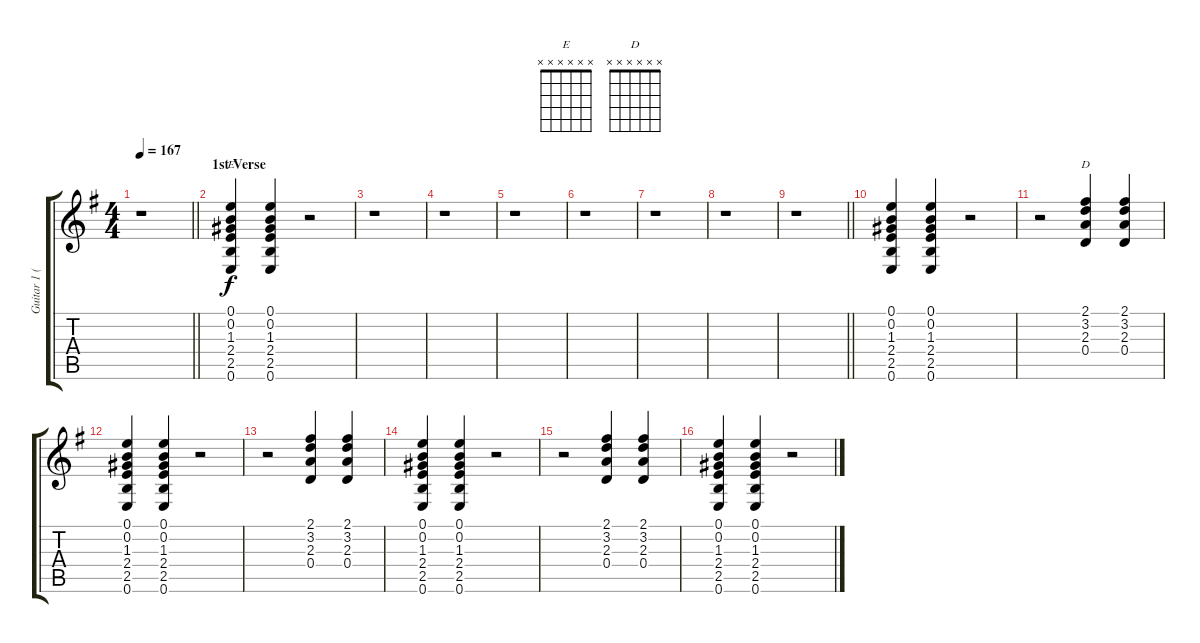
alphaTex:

\track ("Guitar 1 (left)" "Guitar 1 (") {instrument overdrivenguitar}
\staff {score tabs}
\tuning (E4 B3 G3 D3 A2 E2) {hide}
\chord ("E" x x x x x x)
\chord ("D" x x x x x x)
\ts (4 4)
\tempo 167
\clef g2
\barLineRight lightlight
\ks eminor
r.1{dy f} |
\section ("" "1st Verse")
(0.1 0.2 1.3 2.4 2.5 0.6).4{ch "E"} (0.1 0.2 1.3 2.4 2.5 0.6).4 r.2 |
r.1 |
r.1 |
r.1 |
r.1 |
r.1 |
r.1 |
\barLineRight lightlight
r.1 |
(0.1 0.2 1.3 2.4 2.5 0.6).4 (0.1 0.2 1.3 2.4 2.5 0.6).4 r.2 |
r.2 (2.1 3.2 2.3 0.4).4{ch "D"} (2.1 3.2 2.3 0.4).4 |
(0.1 0.2 1.3 2.4 2.5 0.6).4 (0.1 0.2 1.3 2.4 2.5 0.6).4 r.2 |
r.2 (2.1 3.2 2.3 0.4).4 (2.1 3.2 2.3 0.4).4 |
(0.1 0.2 1.3 2.4 2.5 0.6).4 (0.1 0.2 1.3 2.4 2.5 0.6).4 r.2 |
r.2 (2.1 3.2 2.3 0.4).4 (2.1 3.2 2.3 0.4).4 |
(0.1 0.2 1.3 2.4 2.5 0.6).4 (0.1 0.2 1.3 2.4 2.5 0.6).4 r.2
